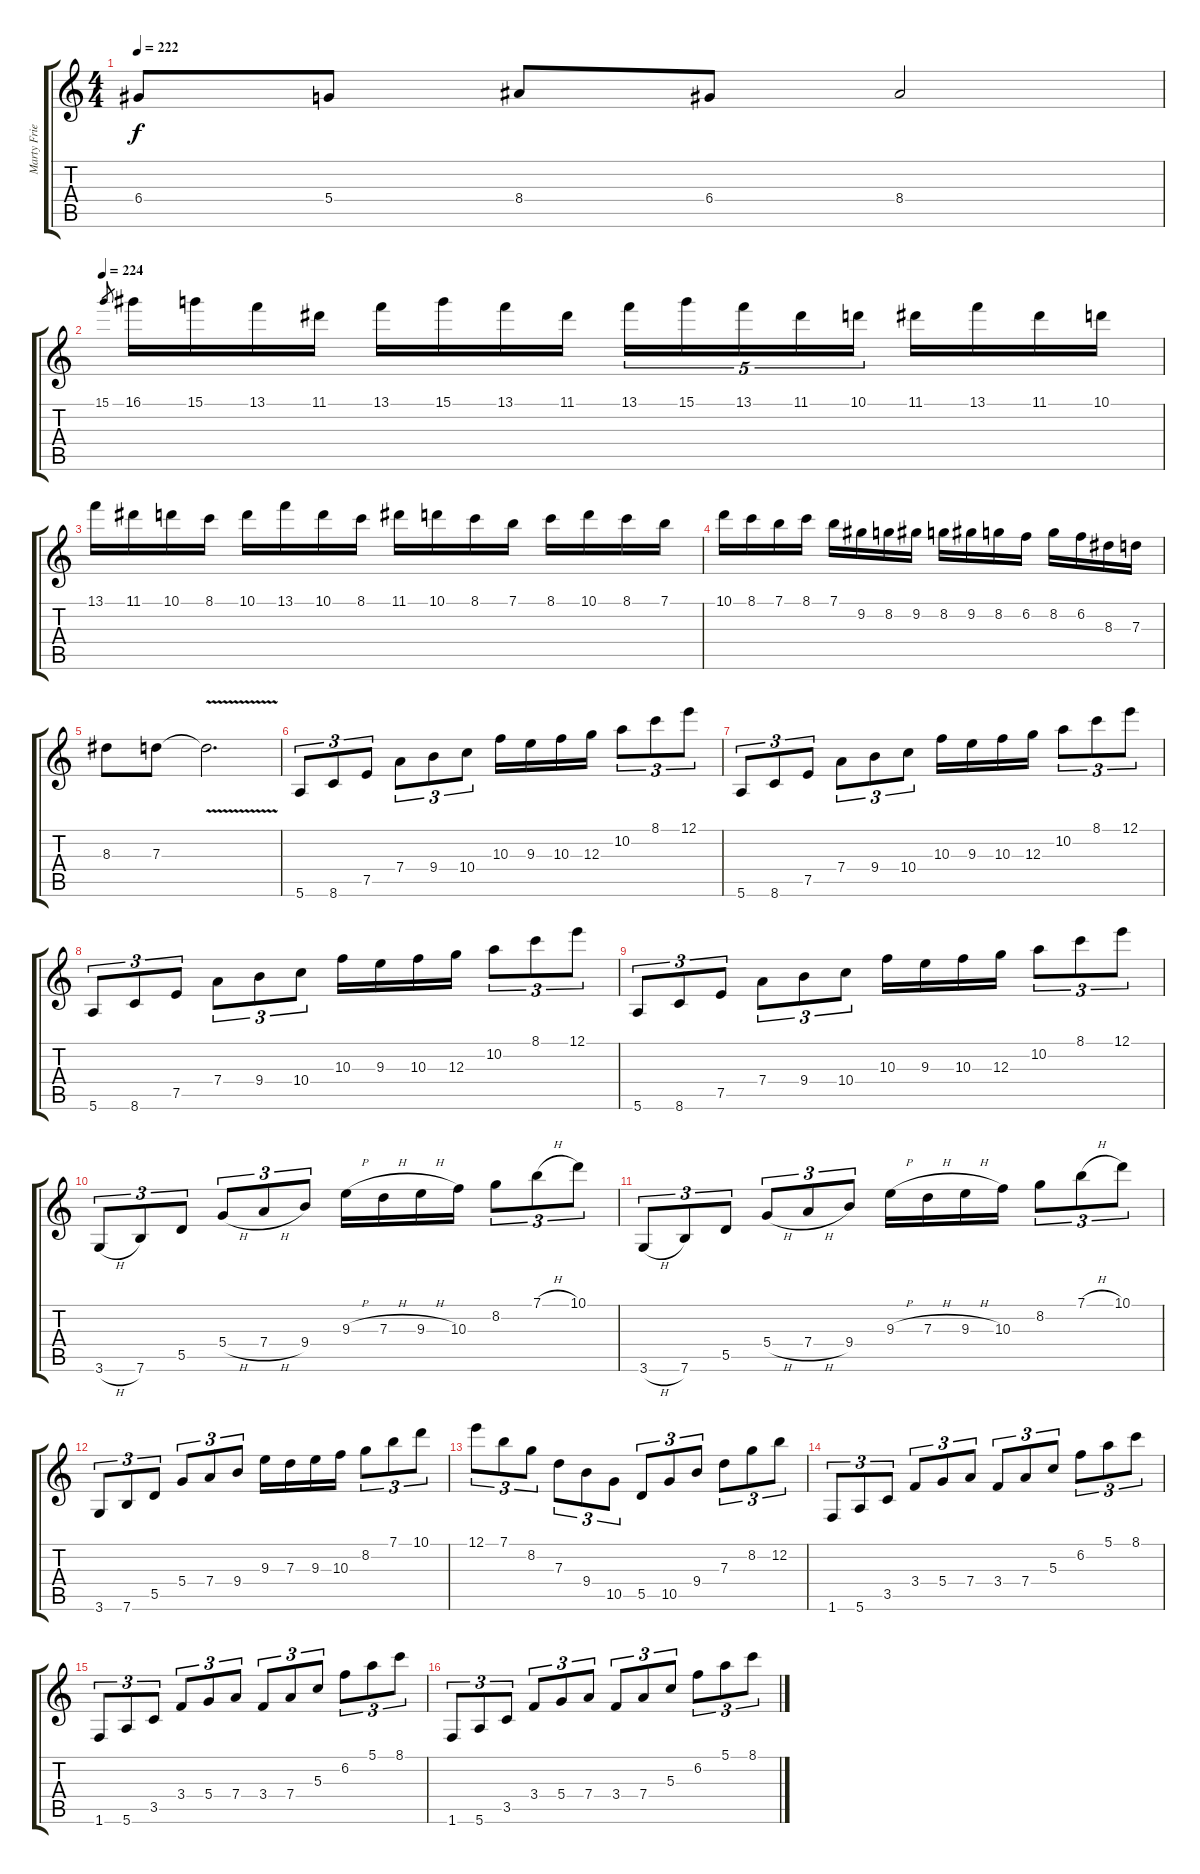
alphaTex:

\track ("Marty Friedman" "Marty Frie") {instrument distortionguitar}
\staff {score tabs}
\tuning (E4 B3 G3 D3 A2 E2) {hide}
\ts (4 4)
\tempo 222
\clef g2
\ks c
6.4.8{dy f} 5.4.8 8.4.8 6.4.8 8.4.2 |
\tempo 224
15.1.8{gr} 16.1.16 15.1.16 13.1.16 11.1.16 13.1.16 15.1.16 13.1.16 11.1.16 13.1.16{tu (5 4)} 15.1.16{tu (5 4)} 13.1.16{tu (5 4)} 11.1.16{tu (5 4)} 10.1.16{tu (5 4)} 11.1.16 13.1.16 11.1.16 10.1.16 |
13.1.16 11.1.16 10.1.16 8.1.16 10.1.16 13.1.16 10.1.16 8.1.16 11.1.16 10.1.16 8.1.16 7.1.16 8.1.16 10.1.16 8.1.16 7.1.16 |
10.1.16 8.1.16 7.1.16 8.1.16 7.1.16 9.2.16 8.2.16 9.2.16 8.2.16 9.2.16 8.2.16 6.2.16 8.2.16 6.2.16 8.3.16 7.3.16 |
8.3.8 7.3.8 7.3{v t}.2{d} |
5.6.8{tu (3 2)} 8.6.8{tu (3 2)} 7.5.8{tu (3 2)} 7.4.8{tu (3 2)} 9.4.8{tu (3 2)} 10.4.8{tu (3 2)} 10.3.16 9.3.16 10.3.16 12.3.16 10.2.8{tu (3 2)} 8.1.8{tu (3 2)} 12.1.8{tu (3 2)} |
5.6.8{tu (3 2)} 8.6.8{tu (3 2)} 7.5.8{tu (3 2)} 7.4.8{tu (3 2)} 9.4.8{tu (3 2)} 10.4.8{tu (3 2)} 10.3.16 9.3.16 10.3.16 12.3.16 10.2.8{tu (3 2)} 8.1.8{tu (3 2)} 12.1.8{tu (3 2)} |
5.6.8{tu (3 2)} 8.6.8{tu (3 2)} 7.5.8{tu (3 2)} 7.4.8{tu (3 2)} 9.4.8{tu (3 2)} 10.4.8{tu (3 2)} 10.3.16 9.3.16 10.3.16 12.3.16 10.2.8{tu (3 2)} 8.1.8{tu (3 2)} 12.1.8{tu (3 2)} |
5.6.8{tu (3 2)} 8.6.8{tu (3 2)} 7.5.8{tu (3 2)} 7.4.8{tu (3 2)} 9.4.8{tu (3 2)} 10.4.8{tu (3 2)} 10.3.16 9.3.16 10.3.16 12.3.16 10.2.8{tu (3 2)} 8.1.8{tu (3 2)} 12.1.8{tu (3 2)} |
3.6{h}.8{tu (3 2)} 7.6.8{tu (3 2)} 5.5.8{tu (3 2)} 5.4{h}.8{tu (3 2)} 7.4{h}.8{tu (3 2)} 9.4.8{tu (3 2)} 9.3{h}.16 7.3{h}.16 9.3{h}.16 10.3.16 8.2.8{tu (3 2)} 7.1{h}.8{tu (3 2)} 10.1.8{tu (3 2)} |
3.6{h}.8{tu (3 2)} 7.6.8{tu (3 2)} 5.5.8{tu (3 2)} 5.4{h}.8{tu (3 2)} 7.4{h}.8{tu (3 2)} 9.4.8{tu (3 2)} 9.3{h}.16 7.3{h}.16 9.3{h}.16 10.3.16 8.2.8{tu (3 2)} 7.1{h}.8{tu (3 2)} 10.1.8{tu (3 2)} |
3.6.8{tu (3 2)} 7.6.8{tu (3 2)} 5.5.8{tu (3 2)} 5.4.8{tu (3 2)} 7.4.8{tu (3 2)} 9.4.8{tu (3 2)} 9.3.16 7.3.16 9.3.16 10.3.16 8.2.8{tu (3 2)} 7.1.8{tu (3 2)} 10.1.8{tu (3 2)} |
12.1.8{tu (3 2)} 7.1.8{tu (3 2)} 8.2.8{tu (3 2)} 7.3.8{tu (3 2)} 9.4.8{tu (3 2)} 10.5.8{tu (3 2)} 5.5.8{tu (3 2)} 10.5.8{tu (3 2)} 9.4.8{tu (3 2)} 7.3.8{tu (3 2)} 8.2.8{tu (3 2)} 12.2.8{tu (3 2)} |
1.6.8{tu (3 2)} 5.6.8{tu (3 2)} 3.5.8{tu (3 2)} 3.4.8{tu (3 2)} 5.4.8{tu (3 2)} 7.4.8{tu (3 2)} 3.4.8{tu (3 2)} 7.4.8{tu (3 2)} 5.3.8{tu (3 2)} 6.2.8{tu (3 2)} 5.1.8{tu (3 2)} 8.1.8{tu (3 2)} |
1.6.8{tu (3 2)} 5.6.8{tu (3 2)} 3.5.8{tu (3 2)} 3.4.8{tu (3 2)} 5.4.8{tu (3 2)} 7.4.8{tu (3 2)} 3.4.8{tu (3 2)} 7.4.8{tu (3 2)} 5.3.8{tu (3 2)} 6.2.8{tu (3 2)} 5.1.8{tu (3 2)} 8.1.8{tu (3 2)} |
1.6.8{tu (3 2)} 5.6.8{tu (3 2)} 3.5.8{tu (3 2)} 3.4.8{tu (3 2)} 5.4.8{tu (3 2)} 7.4.8{tu (3 2)} 3.4.8{tu (3 2)} 7.4.8{tu (3 2)} 5.3.8{tu (3 2)} 6.2.8{tu (3 2)} 5.1.8{tu (3 2)} 8.1.8{tu (3 2)}
